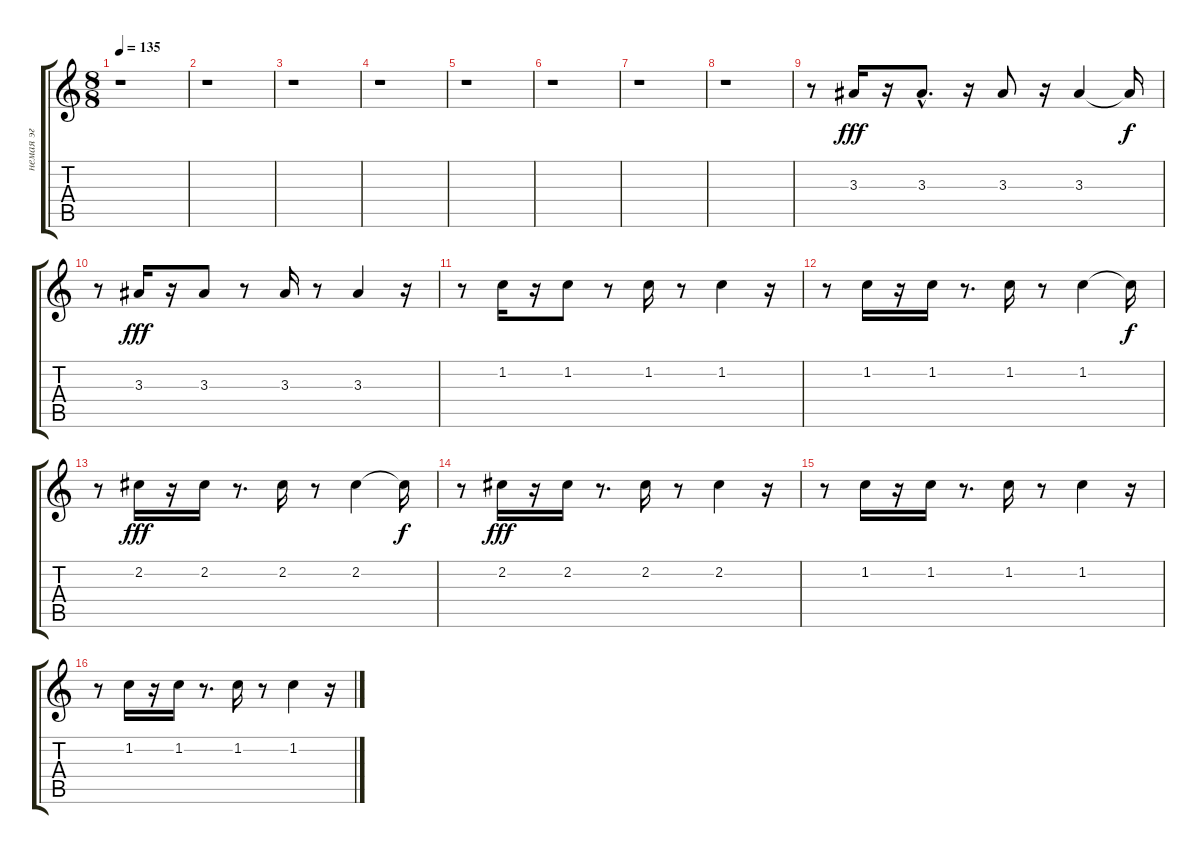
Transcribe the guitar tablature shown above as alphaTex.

\track ("немая эг" "немая эг") {instrument electricguitarclean}
\staff {score tabs}
\tuning (E4 B3 G3 D3 A2 E2) {hide}
\ts (8 8)
\tempo 135
\clef g2
\ks c
r.1{dy fff} |
r.1 |
r.1 |
r.1 |
r.1 |
r.1 |
r.1 |
r.1 |
r.8 3.3.16 r.16 3.3{hac}.8{d} r.16 3.3.8 r.16 3.3.4 3.3{t}.16{dy f} |
r.8 3.3.16{dy fff} r.16 3.3.8 r.8 3.3.16 r.8 3.3.4 r.16 |
r.8 1.2.16 r.16 1.2.8 r.8 1.2.16 r.8 1.2.4 r.16 |
r.8 1.2.16 r.16 1.2.16 r.8{d} 1.2.16 r.8 1.2.4 1.2{t}.16{dy f} |
r.8 2.2.16{dy fff} r.16 2.2.16 r.8{d} 2.2.16 r.8 2.2.4 2.2{t}.16{dy f} |
r.8 2.2.16{dy fff} r.16 2.2.16 r.8{d} 2.2.16 r.8 2.2.4 r.16 |
r.8 1.2.16 r.16 1.2.16 r.8{d} 1.2.16 r.8 1.2.4 r.16 |
r.8 1.2.16 r.16 1.2.16 r.8{d} 1.2.16 r.8 1.2.4 r.16
